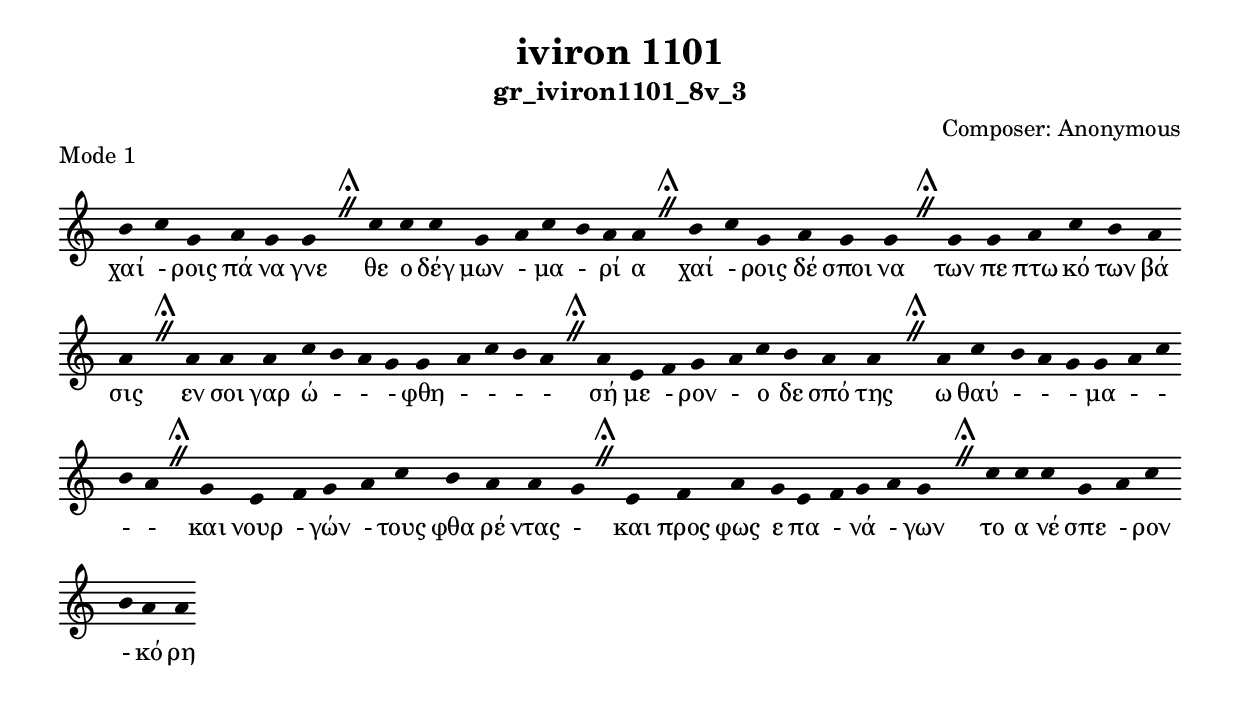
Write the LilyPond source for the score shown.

\include "gregorian.ly"

	\header {
 	  title = "iviron 1101"
	  subtitle = "gr_iviron1101_8v_3"
	  composer = "Composer: Anonymous"
	  piece = "Mode 1"
	}

	chant = {
	  b'4 c''4 g'4 a'4 g'4 g'4 \divisioMaior
 c''4 c''4 c''4 g'4 a'4 c''4 b'4 a'4 a'4 \divisioMaior
 b'4 c''4 g'4 a'4 g'4 g'4 \divisioMaior
 g'4 g'4 a'4 c''4 b'4 a'4 a'4 \divisioMaior
 a'4 a'4 a'4 c''4 b'4 a'4 g'4 g'4 a'4 c''4 b'4 a'4 \divisioMaior
 a'4 e'4 f'4 g'4 a'4 c''4 b'4 a'4 a'4 \divisioMaior
 a'4 c''4 b'4 a'4 g'4 g'4 a'4 c''4 b'4 a'4 \divisioMaior
 g'4 e'4 f'4 g'4 a'4 c''4 b'4 a'4 a'4 g'4 \divisioMaior
 e'4 f'4 a'4 g'4 e'4 f'4 g'4 a'4 g'4 \divisioMaior
 c''4 c''4 c''4 g'4 a'4 c''4 b'4 a'4 a'4\finalis
	}

	verba = \lyricmode {χαί - ροις πά να γνε 
θε ο δέγ μων - μα - ρί α 
χαί - ροις δέ σποι να 
των πε πτω κό των βά σις 
εν σοι γαρ ώ -  -  - φθη -  -  -  - 
σή με - ρον - ο δε σπό της 
ω θαύ -  -  - μα -  -  -  - 
και νουρ - γών - τους φθα ρέ ντας - 
και προς φως ε πα - νά - γων 
το α νέ σπε - ρον - κό ρη 
	}


	\score {
	  \new Staff <<
	  \new Voice = "melody" \chant
	  \new Lyrics = "one" \lyricsto melody \verba
	  >>
	  \layout {
	    \context {
	      \Staff
	      \remove "Time_signature_engraver"
	      \remove "Bar_engraver"
	    }
	    \context {
	      \Voice
	      \remove "Stem_engraver"
	    }
	  }
	}